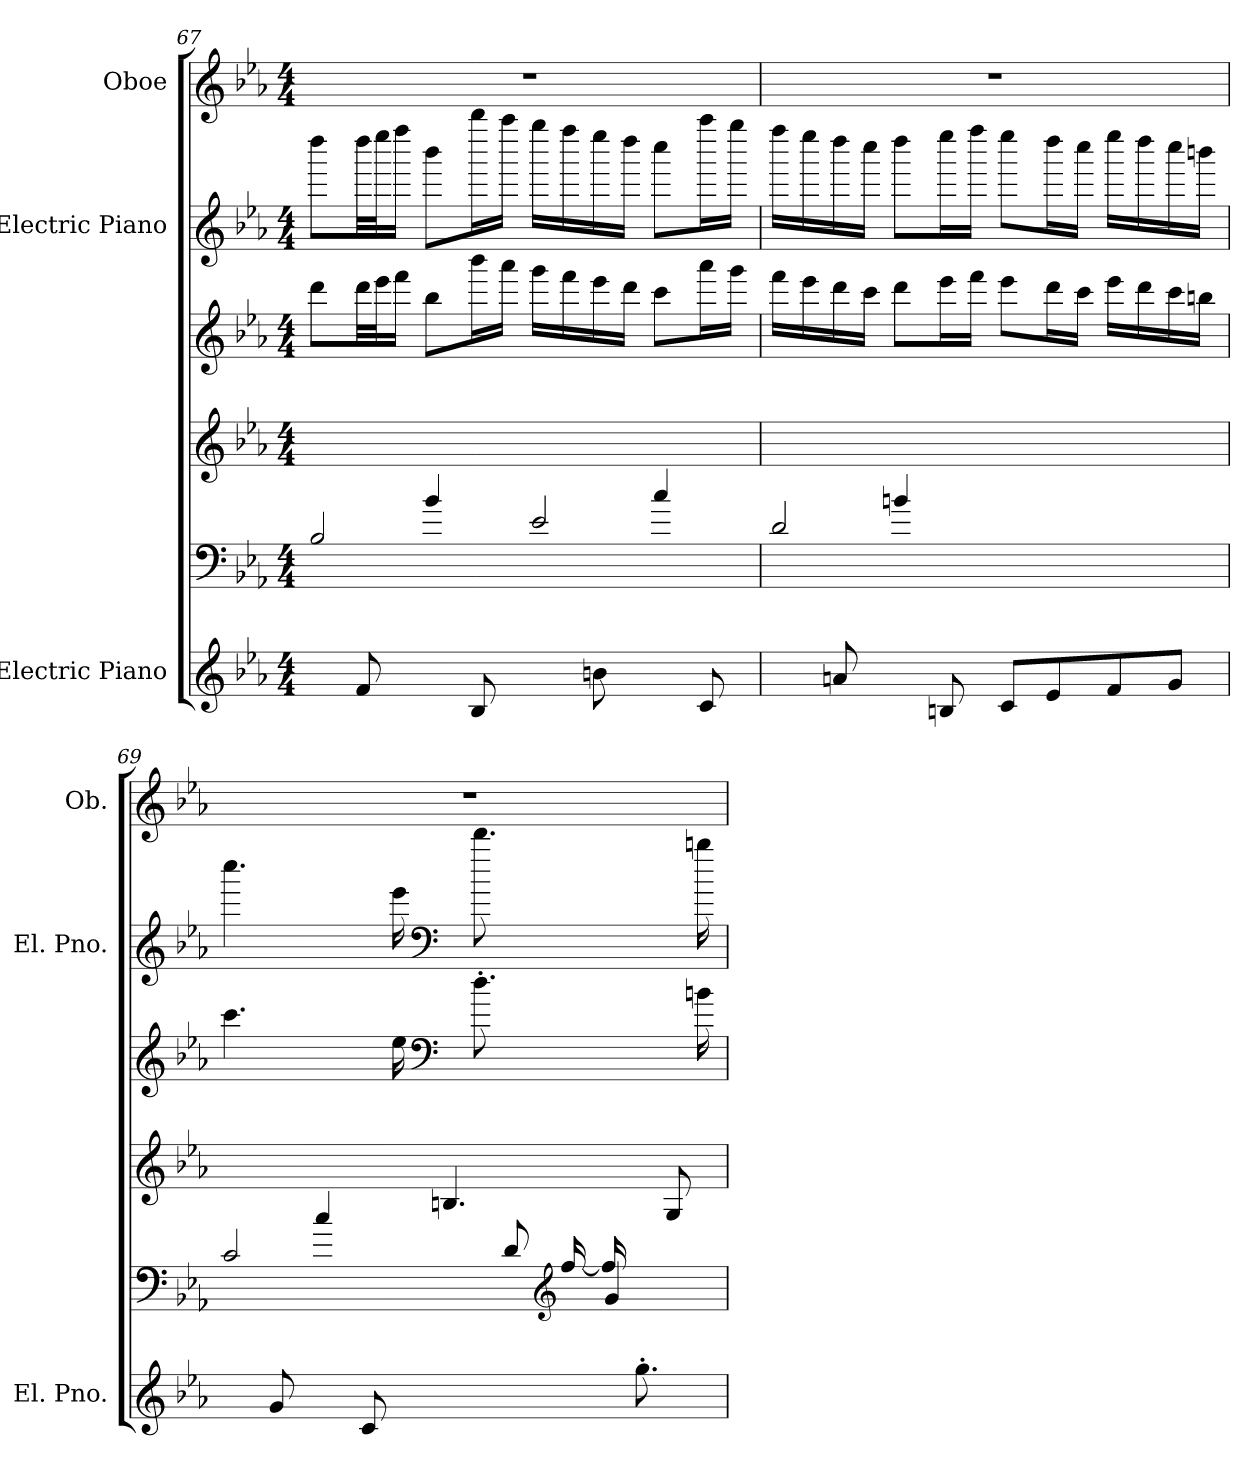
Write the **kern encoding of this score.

**kern	**kern	**kern	**kern	**kern	**kern
*part3	*part3	*part3	*part3	*part2	*part1
*staff6	*staff5	*staff4	*staff3	*staff2	*staff1
*I"Electric Piano	*	*	*	*I"Electric Piano	*I"Oboe
*I'El. Pno.	*	*	*	*I'El. Pno.	*I'Ob.
!!LO:LB:g=z
*clefG2	*clefF4	*clefG2	*clefG2	*clefG2	*clefG2
*k[b-e-a-]	*k[b-e-a-]	*k[b-e-a-]	*k[b-e-a-]	*k[b-e-a-]	*k[b-e-a-]
*M4/4	*M4/4	*M4/4	*M4/4	*M4/4	*M4/4
=67	=67	=67	=67	=67	=67
*	*^	*	*	*	*
8ryy	2B-/	4ryy	1ryy	8ddd\L	8dddd\L	1r
8f/	.	.	.	32ddd\LL	32dddd\LL	.
.	.	.	.	32eee-\J	32eeee-\J	.
.	.	.	.	16fff\JJ	16ffff\JJ	.
8ryy	.	4b-/	.	8bb-\L	8bbb-\L	.
8B-/	.	.	.	16bbb-\L	16bbbb-\L	.
.	.	.	.	16aaa-\JJ	16aaaa-\JJ	.
8ryy	2e-/	4ryy	.	16ggg\LL	16gggg\LL	.
.	.	.	.	16fff\	16ffff\	.
8bn\	.	.	.	16eee-\	16eeee-\	.
.	.	.	.	16ddd\JJ	16dddd\JJ	.
8ryy	.	4cc/	.	8ccc\L	8cccc\L	.
8c/	.	.	.	16aaa-\L	16aaaa-\L	.
.	.	.	.	16ggg\JJ	16gggg\JJ	.
=68	=68	=68	=68	=68	=68	=68
8ryy	2d/	4ryy	1ryy	16fff\LL	16ffff\LL	1r
.	.	.	.	16eee-\	16eeee-\	.
8an/	.	.	.	16ddd\	16dddd\	.
.	.	.	.	16ccc\JJ	16cccc\JJ	.
8ryy	.	4bn/	.	8ddd\L	8dddd\L	.
8Bn/	.	.	.	16eee-\L	16eeee-\L	.
.	.	.	.	16fff\JJ	16ffff\JJ	.
8c/L	2ryy	2ryy	.	8eee-\L	8eeee-\L	.
8e-/	.	.	.	16ddd\L	16dddd\L	.
.	.	.	.	16ccc\JJ	16cccc\JJ	.
8f/	.	.	.	16eee-\LL	16eeee-\LL	.
.	.	.	.	16ddd\	16dddd\	.
8g/J	.	.	.	16ccc\	16cccc\	.
.	.	.	.	16bbn\JJ	16bbbn\JJ	.
!!LO:PB:g=z
=69	=69	=69	=69	=69	=69	=69
8ryy	2c/	4ryy	2ryy	4.ccc\	4.cccc\	1r
8g/	.	.	.	.	.	.
8ryy	.	4cc/	.	.	.	.
8c/	.	.	.	16ryy	16ryy	.
.	.	.	.	16ee-\	16eee-\	.
*	*	*	*	*clefF4	*clefF4	*
4ryy	8ryy	8ryy	4.Bn/	16ryy	16ryy	.
.	.	.	.	8.dd'\	8.ddd\	.
.	8d/	16ryy	.	.	.	.
*	*clefG2	*	*	*	*	*
.	.	[16ff/	.	.	.	.
16ryy	4g/	16ff/]	.	8ryy	8ryy	.
8.gg'\	.	16ryy	.	.	.	.
.	.	8ryy	8G/	16ryy	16ryy	.
.	.	.	.	16bn\	16bbn\	.
*	*v	*v	*	*	*	*
=	=	=	=	=	=
*-	*-	*-	*-	*-	*-
